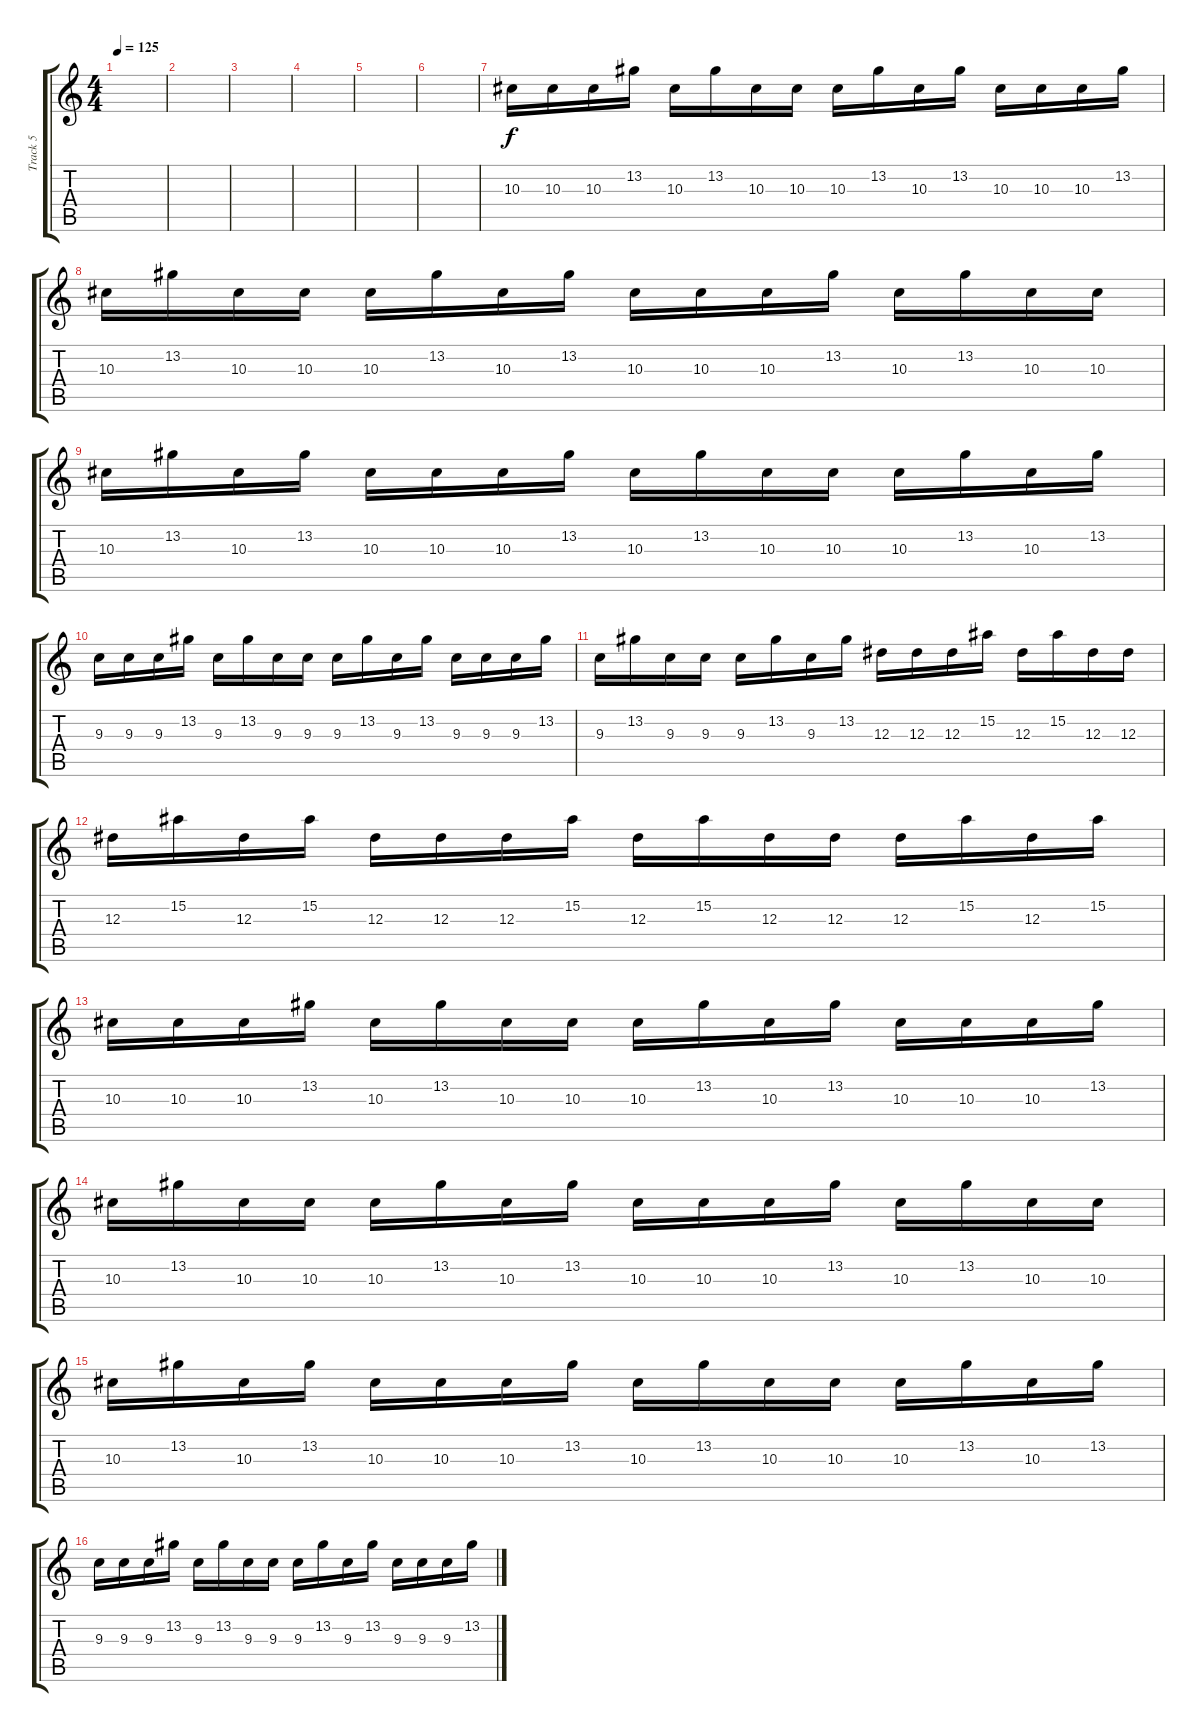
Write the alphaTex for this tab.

\track ("Track 5" "Track 5") {instrument distortionguitar}
\staff {score tabs}
\tuning (C4 G3 Eb3 Bb2 F2 C2) {hide}
\ts (4 4)
\tempo 125
\clef g2
\ks c
|
|
|
|
|
|
10.3.16 10.3.16 10.3.16 13.2.16 10.3.16 13.2.16 10.3.16 10.3.16 10.3.16 13.2.16 10.3.16 13.2.16 10.3.16 10.3.16 10.3.16 13.2.16 |
10.3.16 13.2.16 10.3.16 10.3.16 10.3.16 13.2.16 10.3.16 13.2.16 10.3.16 10.3.16 10.3.16 13.2.16 10.3.16 13.2.16 10.3.16 10.3.16 |
10.3.16 13.2.16 10.3.16 13.2.16 10.3.16 10.3.16 10.3.16 13.2.16 10.3.16 13.2.16 10.3.16 10.3.16 10.3.16 13.2.16 10.3.16 13.2.16 |
9.3.16 9.3.16 9.3.16 13.2.16 9.3.16 13.2.16 9.3.16 9.3.16 9.3.16 13.2.16 9.3.16 13.2.16 9.3.16 9.3.16 9.3.16 13.2.16 |
9.3.16 13.2.16 9.3.16 9.3.16 9.3.16 13.2.16 9.3.16 13.2.16 12.3.16 12.3.16 12.3.16 15.2.16 12.3.16 15.2.16 12.3.16 12.3.16 |
12.3.16 15.2.16 12.3.16 15.2.16 12.3.16 12.3.16 12.3.16 15.2.16 12.3.16 15.2.16 12.3.16 12.3.16 12.3.16 15.2.16 12.3.16 15.2.16 |
10.3.16 10.3.16 10.3.16 13.2.16 10.3.16 13.2.16 10.3.16 10.3.16 10.3.16 13.2.16 10.3.16 13.2.16 10.3.16 10.3.16 10.3.16 13.2.16 |
10.3.16 13.2.16 10.3.16 10.3.16 10.3.16 13.2.16 10.3.16 13.2.16 10.3.16 10.3.16 10.3.16 13.2.16 10.3.16 13.2.16 10.3.16 10.3.16 |
10.3.16 13.2.16 10.3.16 13.2.16 10.3.16 10.3.16 10.3.16 13.2.16 10.3.16 13.2.16 10.3.16 10.3.16 10.3.16 13.2.16 10.3.16 13.2.16 |
9.3.16 9.3.16 9.3.16 13.2.16 9.3.16 13.2.16 9.3.16 9.3.16 9.3.16 13.2.16 9.3.16 13.2.16 9.3.16 9.3.16 9.3.16 13.2.16
